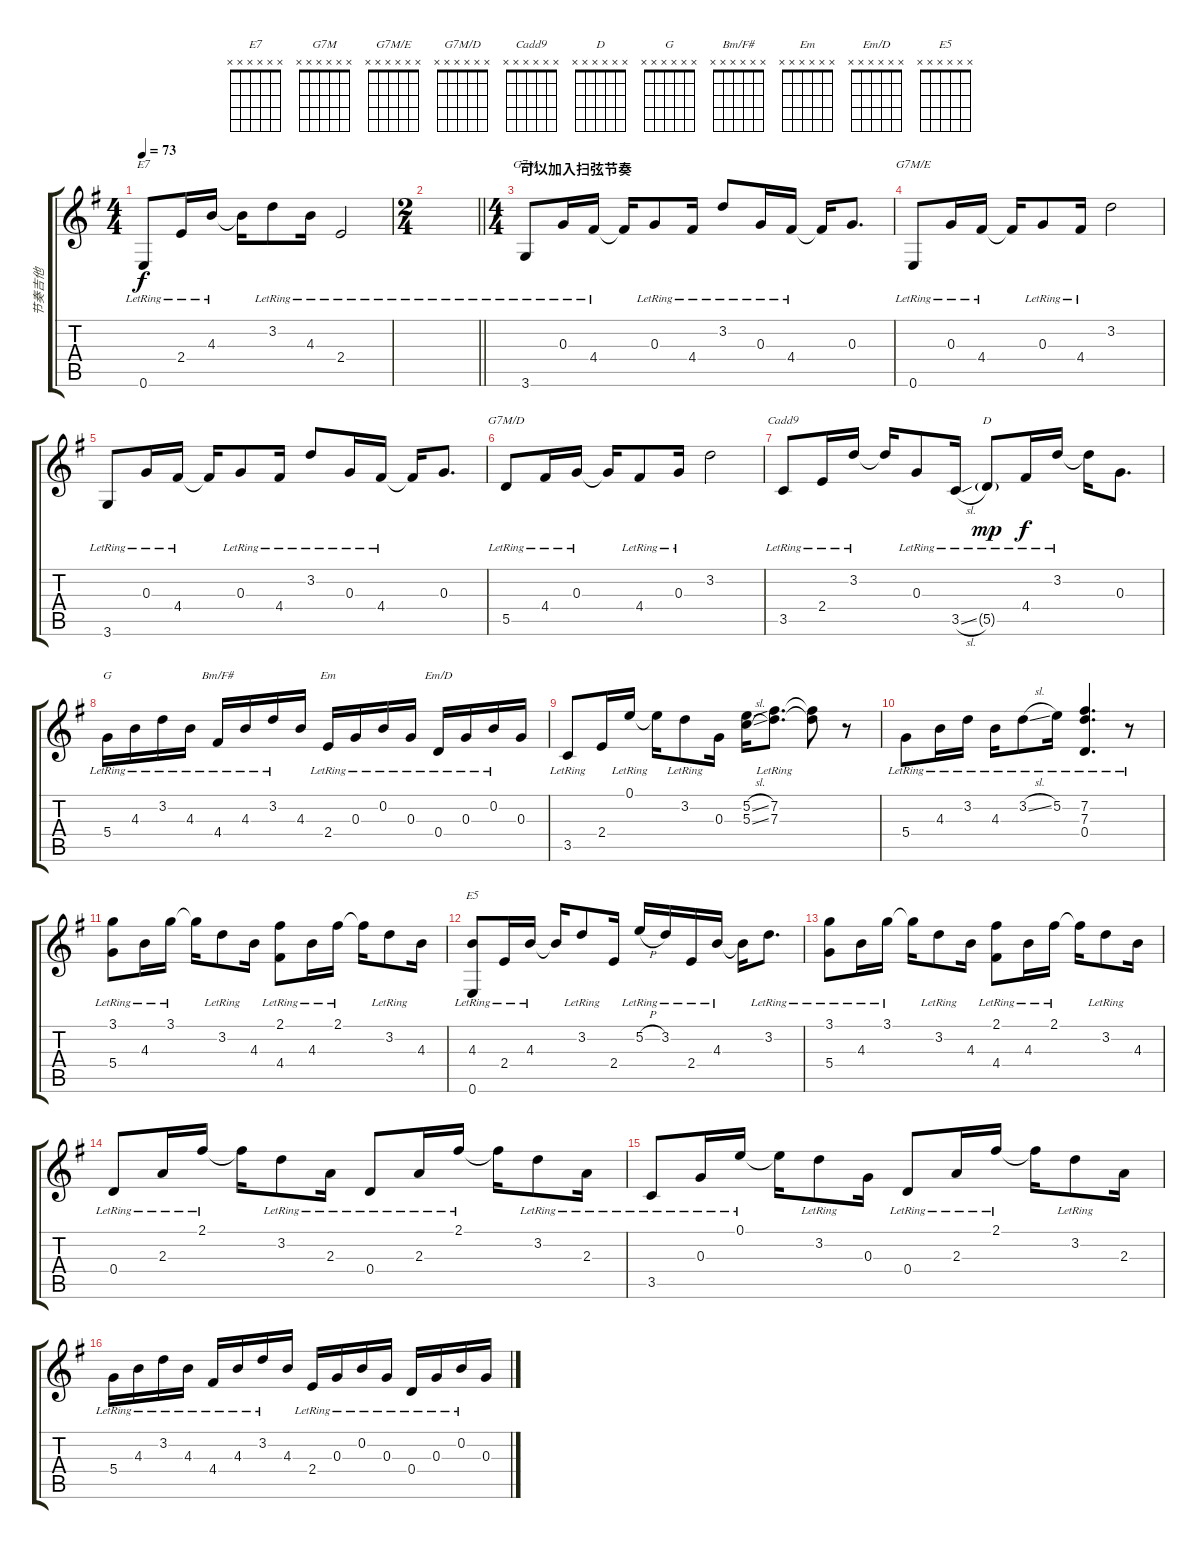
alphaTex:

\track ("节奏吉他" "节奏吉他") {instrument acousticguitarsteel}
\staff {score tabs}
\tuning (E4 B3 G3 D3 A2 E2) {hide}
\chord ("E7" x x x x x x)
\chord ("G7M" x x x x x x)
\chord ("G7M/E" x x x x x x)
\chord ("G7M/D" x x x x x x)
\chord ("Cadd9" x x x x x x)
\chord ("D" x x x x x x)
\chord ("G" x x x x x x)
\chord ("Bm/F#" x x x x x x)
\chord ("Em" x x x x x x)
\chord ("Em/D" x x x x x x)
\chord ("E5" x x x x x x)
\ts (4 4)
\tempo 73
\clef g2
\ks g
0.6{lr}.8{ch "E7" dy f} 2.4{lr}.16 4.3{lr}.16 4.3{t}.16 3.2{lr}.8 4.3{lr}.16 2.4{lr}.2 |
\ts (2 4)
\barLineRight lightlight
|
\ts (4 4)
\section ("" "可以加入扫弦节奏")
3.6{lr}.8{ch "G7M"} 0.3{lr}.16 4.4{lr}.16 4.4{t}.16 0.3{lr}.8 4.4{lr}.16 3.2{lr}.8 0.3{lr}.16 4.4{lr}.16 4.4{t}.16 0.3.8{d} |
0.6{lr}.8{ch "G7M/E"} 0.3{lr}.16 4.4{lr}.16 4.4{t}.16 0.3{lr}.8 4.4{lr}.16 3.2.2 |
3.6{lr}.8 0.3{lr}.16 4.4{lr}.16 4.4{t}.16 0.3{lr}.8 4.4{lr}.16 3.2{lr}.8 0.3{lr}.16 4.4{lr}.16 4.4{t}.16 0.3.8{d} |
5.5{lr}.8{ch "G7M/D"} 4.4{lr}.16 0.3{lr}.16 0.3{t}.16 4.4{lr}.8 0.3{lr}.16 3.2.2 |
3.5{lr}.8{ch "Cadd9"} 2.4{lr}.16 3.2{lr}.16 3.2{t}.16 0.3{lr}.8 3.5{sl lr}.16 5.5{g lr}.8{ch "D" dy mp} 4.4{lr}.16{dy f} 3.2{lr}.16 3.2{t}.16 0.3.8{d} |
5.4{lr}.16{ch "G"} 4.3{lr}.16 3.2{lr}.16 4.3{lr}.16 4.4{lr}.16{ch "Bm/F#"} 4.3{lr}.16 3.2{lr}.16 4.3.16 2.4{lr}.16{ch "Em"} 0.3{lr}.16 0.2{lr}.16 0.3{lr}.16 0.4{lr}.16{ch "Em/D"} 0.3{lr}.16 0.2{lr}.16 0.3.16 |
3.5{lr}.8 2.4.16 0.1{lr}.16 0.1{t}.16 3.2{lr}.8 0.3.16 (5.2{sl} 5.3{sl}).16 (7.2{lr} 7.3{lr}).8{d} (7.2{t} 7.3{t}).8 r.8 |
5.4{lr}.8 4.3{lr}.16 3.2{lr}.16 4.3{lr}.16 3.2{sl lr}.8 5.2{lr}.16 (7.2{lr} 7.3{lr} 0.4{lr}).4{d} r.8 |
(3.1{lr} 5.4{lr}).8 4.3{lr}.16 3.1{lr}.16 3.1{t}.16 3.2{lr}.8 4.3.16 (2.1{lr} 4.4{lr}).8 4.3{lr}.16 2.1{lr}.16 2.1{t}.16 3.2{lr}.8 4.3.16 |
(4.3{lr} 0.6{lr}).8{ch "E5"} 2.4{lr}.16 4.3{lr}.16 4.3{t}.16 3.2{lr}.8 2.4.16 5.2{h lr}.16 3.2{lr}.16 2.4{lr}.16 4.3{lr}.16 4.3{t}.16 3.2{lr}.8{d} |
(3.1{lr} 5.4{lr}).8 4.3{lr}.16 3.1{lr}.16 3.1{t}.16 3.2{lr}.8 4.3.16 (2.1{lr} 4.4{lr}).8 4.3{lr}.16 2.1{lr}.16 2.1{t}.16 3.2{lr}.8 4.3.16 |
0.4{lr}.8 2.3{lr}.16 2.1{lr}.16 2.1{t}.16 3.2{lr}.8 2.3{lr}.16 0.4{lr}.8 2.3{lr}.16 2.1{lr}.16 2.1{t}.16 3.2{lr}.8 2.3{lr}.16 |
3.5{lr}.8 0.3{lr}.16 0.1{lr}.16 0.1{t}.16 3.2{lr}.8 0.3.16 0.4{lr}.8 2.3{lr}.16 2.1{lr}.16 2.1{t}.16 3.2{lr}.8 2.3.16 |
5.4{lr}.16 4.3{lr}.16 3.2{lr}.16 4.3{lr}.16 4.4{lr}.16 4.3{lr}.16 3.2{lr}.16 4.3.16 2.4{lr}.16 0.3{lr}.16 0.2{lr}.16 0.3{lr}.16 0.4{lr}.16 0.3{lr}.16 0.2{lr}.16 0.3.16
